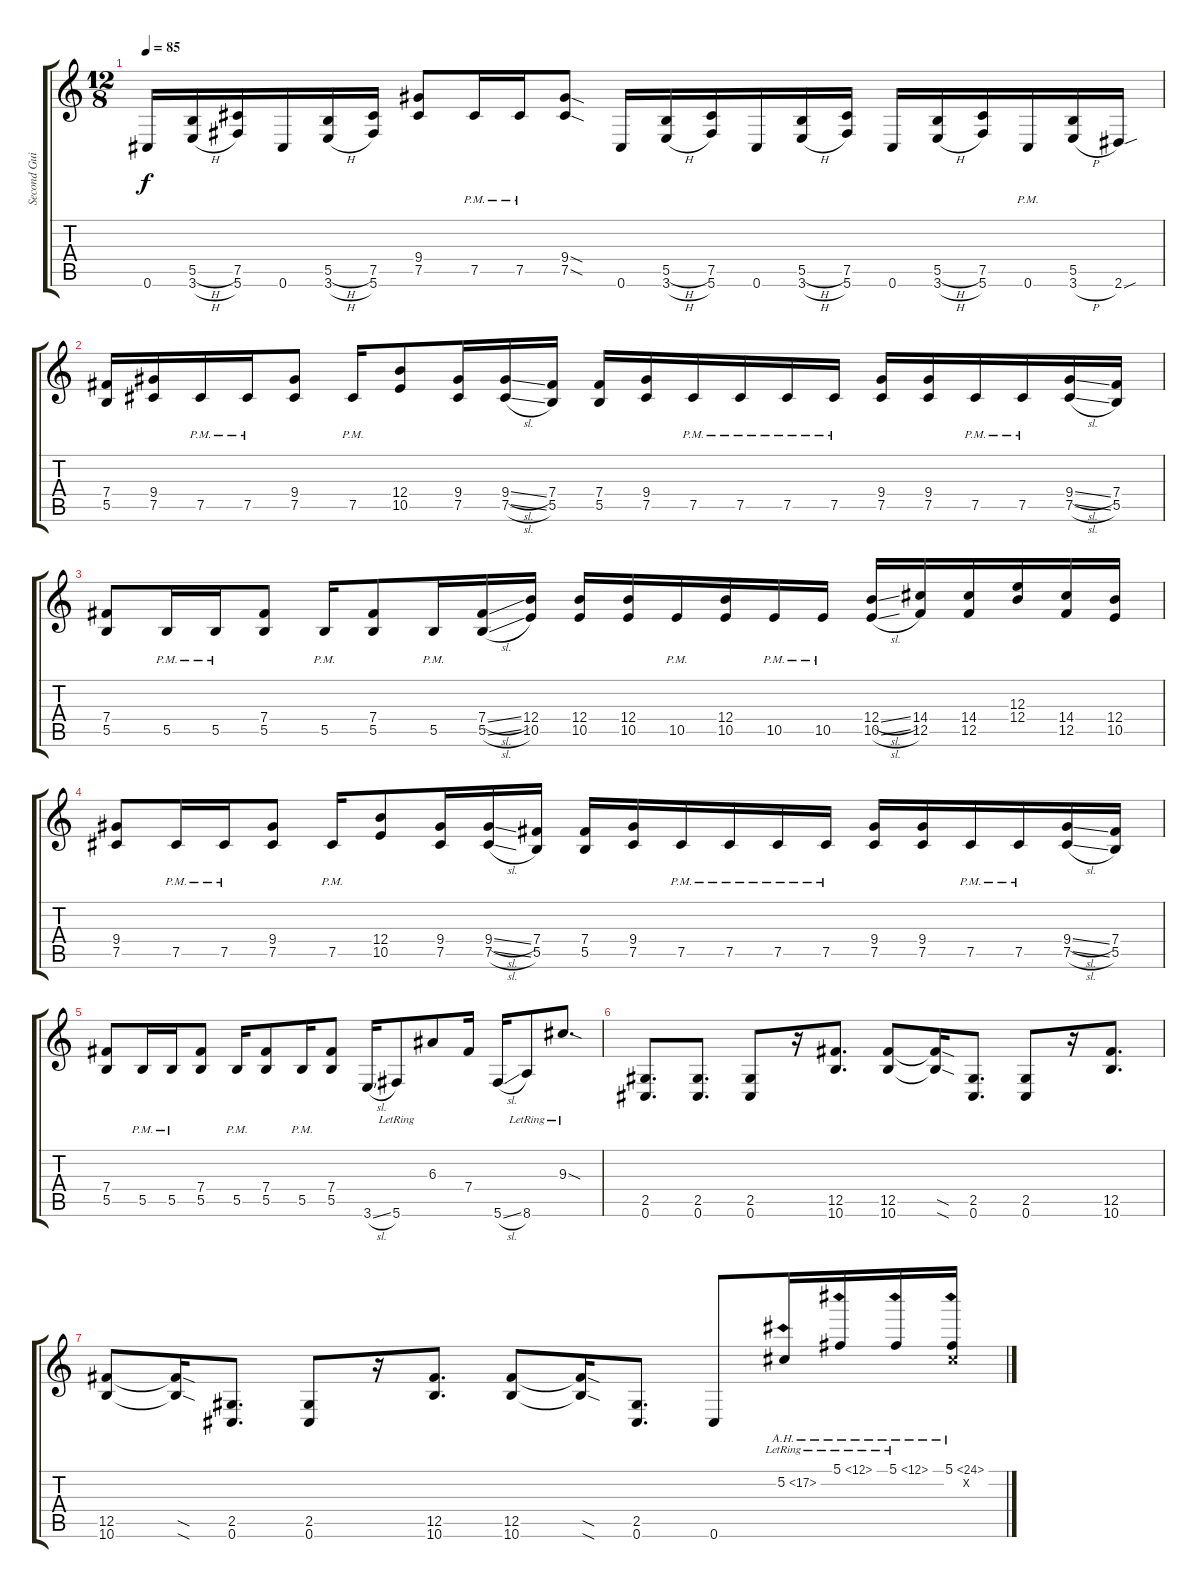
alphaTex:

\track ("Second Guitar" "Second Gui") {instrument electricguitarclean}
\staff {score tabs}
\tuning (Db4 Ab3 E3 B2 Gb2 Db2) {hide}
\ts (12 8)
\tempo 85
\clef g2
\ks c
0.6.16{dy f} (5.5{h} 3.6{h}).16 (7.5 5.6).16 0.6.16 (5.5{h} 3.6{h}).16 (7.5 5.6).16 (9.4 7.5).8 7.5{pm}.16 7.5{pm}.16 (9.4{sod} 7.5{sod}).8 0.6.16 (5.5{h} 3.6{h}).16 (7.5 5.6).16 0.6.16 (5.5{h} 3.6{h}).16 (7.5 5.6).16 0.6.16 (5.5{h} 3.6{h}).16 (7.5 5.6).16 0.6{pm}.16 (5.5 3.6{h}).16 2.6{sou}.16 |
(7.4 5.5).16 (9.4 7.5).16 7.5{pm}.16 7.5{pm}.16 (9.4 7.5).8 7.5{pm}.16 (12.4 10.5).8 (9.4 7.5).16 (9.4{sl} 7.5{sl}).16 (7.4 5.5).16 (7.4 5.5).16 (9.4 7.5).16 7.5{pm}.16 7.5{pm}.16 7.5{pm}.16 7.5{pm}.16 (9.4 7.5).16 (9.4 7.5).16 7.5{pm}.16 7.5{pm}.16 (9.4{sl} 7.5{sl}).16 (7.4 5.5).16 |
(7.4 5.5).8 5.5{pm}.16 5.5{pm}.16 (7.4 5.5).8 5.5{pm}.16 (7.4 5.5).8 5.5{pm}.16 (7.4{sl} 5.5{sl}).16 (12.4 10.5).16 (12.4 10.5).16 (12.4 10.5).16 10.5{pm}.16 (12.4 10.5).16 10.5{pm}.16 10.5{pm}.16 (12.4{sl} 10.5{sl}).16 (14.4 12.5).16 (14.4 12.5).16 (12.3 12.4).16 (14.4 12.5).16 (12.4 10.5).16 |
(9.4 7.5).8 7.5{pm}.16 7.5{pm}.16 (9.4 7.5).8 7.5{pm}.16 (12.4 10.5).8 (9.4 7.5).16 (9.4{sl} 7.5{sl}).16 (7.4 5.5).16 (7.4 5.5).16 (9.4 7.5).16 7.5{pm}.16 7.5{pm}.16 7.5{pm}.16 7.5{pm}.16 (9.4 7.5).16 (9.4 7.5).16 7.5{pm}.16 7.5{pm}.16 (9.4{sl} 7.5{sl}).16 (7.4 5.5).16 |
(7.4 5.5).8 5.5{pm}.16 5.5{pm}.16 (7.4 5.5).8 5.5{pm}.16 (7.4 5.5).8 5.5{pm}.16 (7.4 5.5).8 3.6{sl}.16 5.6{lr}.8 6.3.8 7.4.16 5.6{sl}.16 8.6{lr}.8 9.3{sod lr}.8{d} |
(2.5 0.6).8{d} (2.5 0.6).8{d} (2.5 0.6).8 r.16 (12.5 10.6).8{d} (12.5 10.6).8 (12.5{sod t} 10.6{sod t}).16 (2.5 0.6).8{d} (2.5 0.6).8 r.16 (12.5 10.6).8{d} |
(12.5 10.6).8 (12.5{sod t} 10.6{sod t}).16 (2.5 0.6).8{d} (2.5 0.6).8 r.16 (12.5 10.6).8{d} (12.5 10.6).8 (12.5{sod t} 10.6{sod t}).16 (2.5 0.6).8{d} 0.6.8 5.2{ah 12 lr}.16 5.1{ah 7 lr}.16 5.1{ah 7 lr}.16 (5.1{ah 19} 5.2{x}).16
